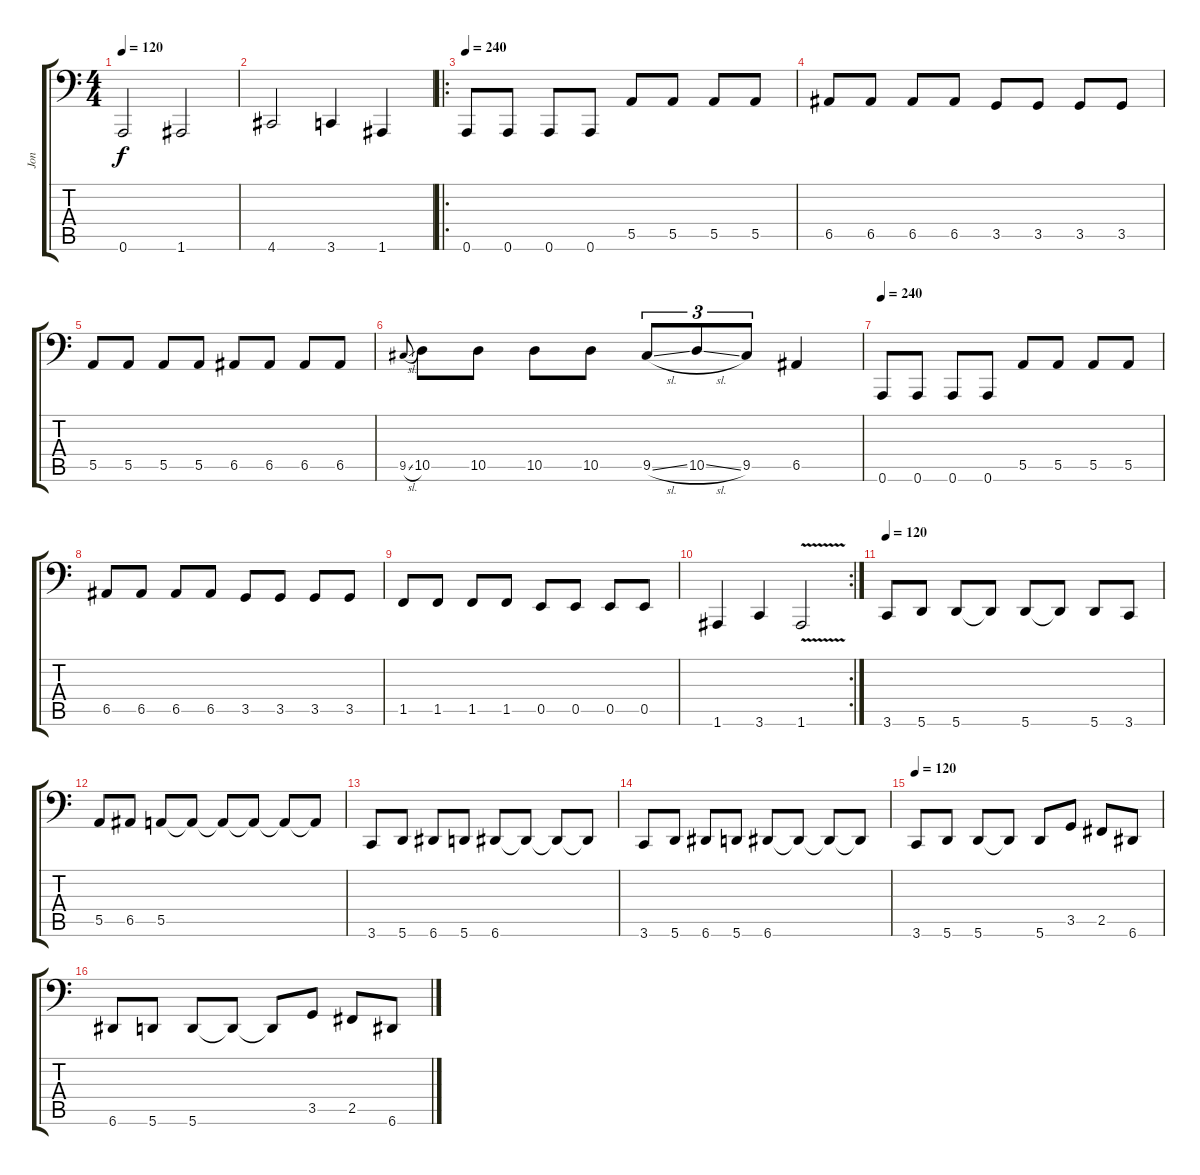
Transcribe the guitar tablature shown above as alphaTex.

\track ("Jon" "Jon") {instrument electricbasspick}
\staff {score tabs}
\tuning (B2 Gb2 D2 A1 E1 A0) {hide}
\ts (4 4)
\tempo 120
\clef f4
\ks c
0.6.2{dy f} 1.6.2 |
4.6.2 3.6.4 1.6.4 |
\ro
\tempo 240
0.6.8 0.6.8 0.6.8 0.6.8 5.5.8 5.5.8 5.5.8 5.5.8 |
6.5.8 6.5.8 6.5.8 6.5.8 3.5.8 3.5.8 3.5.8 3.5.8 |
5.5.8 5.5.8 5.5.8 5.5.8 6.5.8 6.5.8 6.5.8 6.5.8 |
9.5{sl}.8{gr onbeat} 10.5.8 10.5.8 10.5.8 10.5.8 9.5{sl}.8{tu (3 2)} 10.5{sl}.8{tu (3 2)} 9.5.8{tu (3 2)} 6.5.4 |
\tempo 240
0.6.8 0.6.8 0.6.8 0.6.8 5.5.8 5.5.8 5.5.8 5.5.8 |
6.5.8 6.5.8 6.5.8 6.5.8 3.5.8 3.5.8 3.5.8 3.5.8 |
1.5.8 1.5.8 1.5.8 1.5.8 0.5.8 0.5.8 0.5.8 0.5.8 |
\rc 2
1.6.4 3.6.4 1.6{v}.2 |
\tempo 120
3.6.8 5.6.8 5.6.8 5.6{t}.8 5.6.8 5.6{t}.8 5.6.8 3.6.8 |
5.5.8 6.5.8 5.5.8 5.5{t}.8 5.5{t}.8 5.5{t}.8 5.5{t}.8 5.5{t}.8 |
3.6.8 5.6.8 6.6.8 5.6.8 6.6.8 6.6{t}.8 6.6{t}.8 6.6{t}.8 |
3.6.8 5.6.8 6.6.8 5.6.8 6.6.8 6.6{t}.8 6.6{t}.8 6.6{t}.8 |
\tempo 120
3.6.8 5.6.8 5.6.8 5.6{t}.8 5.6.8 3.5.8 2.5.8 6.6.8 |
6.6.8 5.6.8 5.6.8 5.6{t}.8 5.6{t}.8 3.5.8 2.5.8 6.6.8
